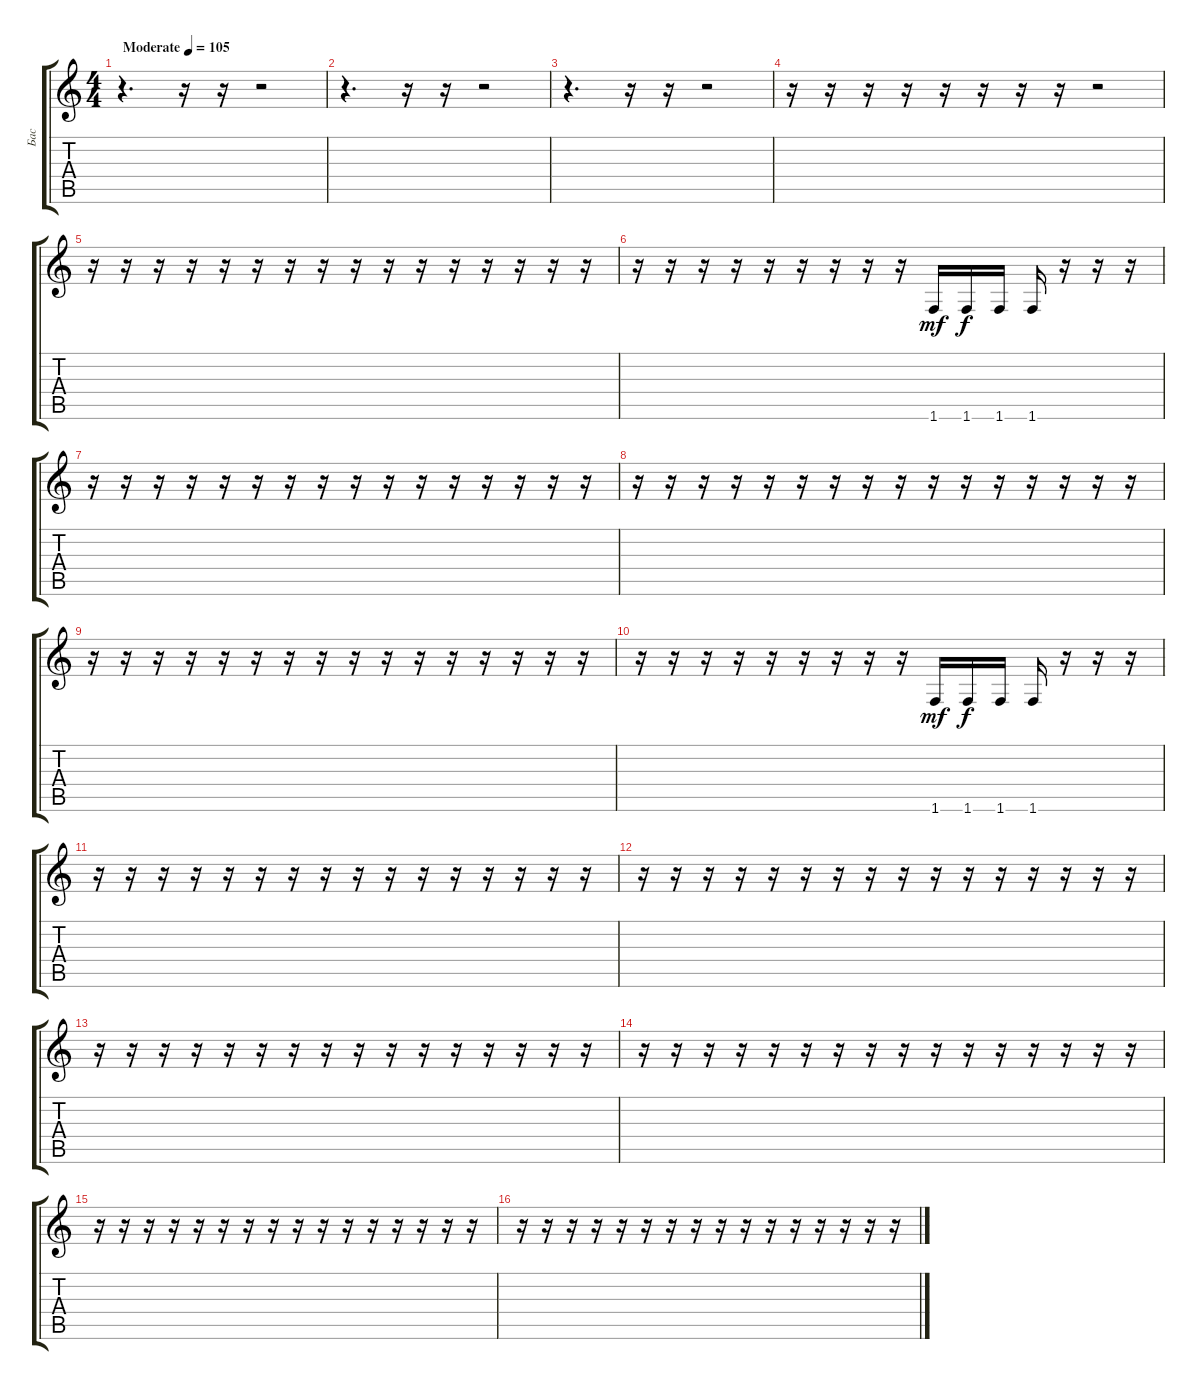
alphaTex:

\track ("Бас" "Бас") {instrument electricbassfinger}
\staff {score tabs}
\tuning (E4 B3 G3 D3 A2 E2) {hide}
\ts (4 4)
\tempo (105 "Moderate")
\clef g2
\ks c
r.4{d dy mf instrument electricbassfinger} r.16 r.16 r.2 |
r.4{d} r.16 r.16 r.2 |
r.4{d} r.16 r.16 r.2 |
r.16 r.16 r.16 r.16 r.16 r.16 r.16 r.16 r.2 |
r.16 r.16 r.16 r.16 r.16 r.16 r.16 r.16 r.16 r.16 r.16 r.16 r.16 r.16 r.16 r.16 |
r.16 r.16 r.16 r.16 r.16 r.16 r.16 r.16 r.16 1.6.16 1.6.16{dy f} 1.6.16 1.6.16 r.16 r.16 r.16 |
r.16 r.16 r.16 r.16 r.16 r.16 r.16 r.16 r.16 r.16 r.16 r.16 r.16 r.16 r.16 r.16 |
r.16 r.16 r.16 r.16 r.16 r.16 r.16 r.16 r.16 r.16 r.16 r.16 r.16 r.16 r.16 r.16 |
r.16 r.16 r.16 r.16 r.16 r.16 r.16 r.16 r.16 r.16 r.16 r.16 r.16 r.16 r.16 r.16 |
r.16 r.16 r.16 r.16 r.16 r.16 r.16 r.16 r.16 1.6.16{dy mf} 1.6.16{dy f} 1.6.16 1.6.16 r.16 r.16 r.16 |
r.16 r.16 r.16 r.16 r.16 r.16 r.16 r.16 r.16 r.16 r.16 r.16 r.16 r.16 r.16 r.16 |
r.16 r.16 r.16 r.16 r.16 r.16 r.16 r.16 r.16 r.16 r.16 r.16 r.16 r.16 r.16 r.16 |
r.16 r.16 r.16 r.16 r.16 r.16 r.16 r.16 r.16 r.16 r.16 r.16 r.16 r.16 r.16 r.16 |
r.16 r.16 r.16 r.16 r.16 r.16 r.16 r.16 r.16 r.16 r.16 r.16 r.16 r.16 r.16 r.16 |
r.16 r.16 r.16 r.16 r.16 r.16 r.16 r.16 r.16 r.16 r.16 r.16 r.16 r.16 r.16 r.16 |
r.16 r.16 r.16 r.16 r.16 r.16 r.16 r.16 r.16 r.16 r.16 r.16 r.16 r.16 r.16 r.16
